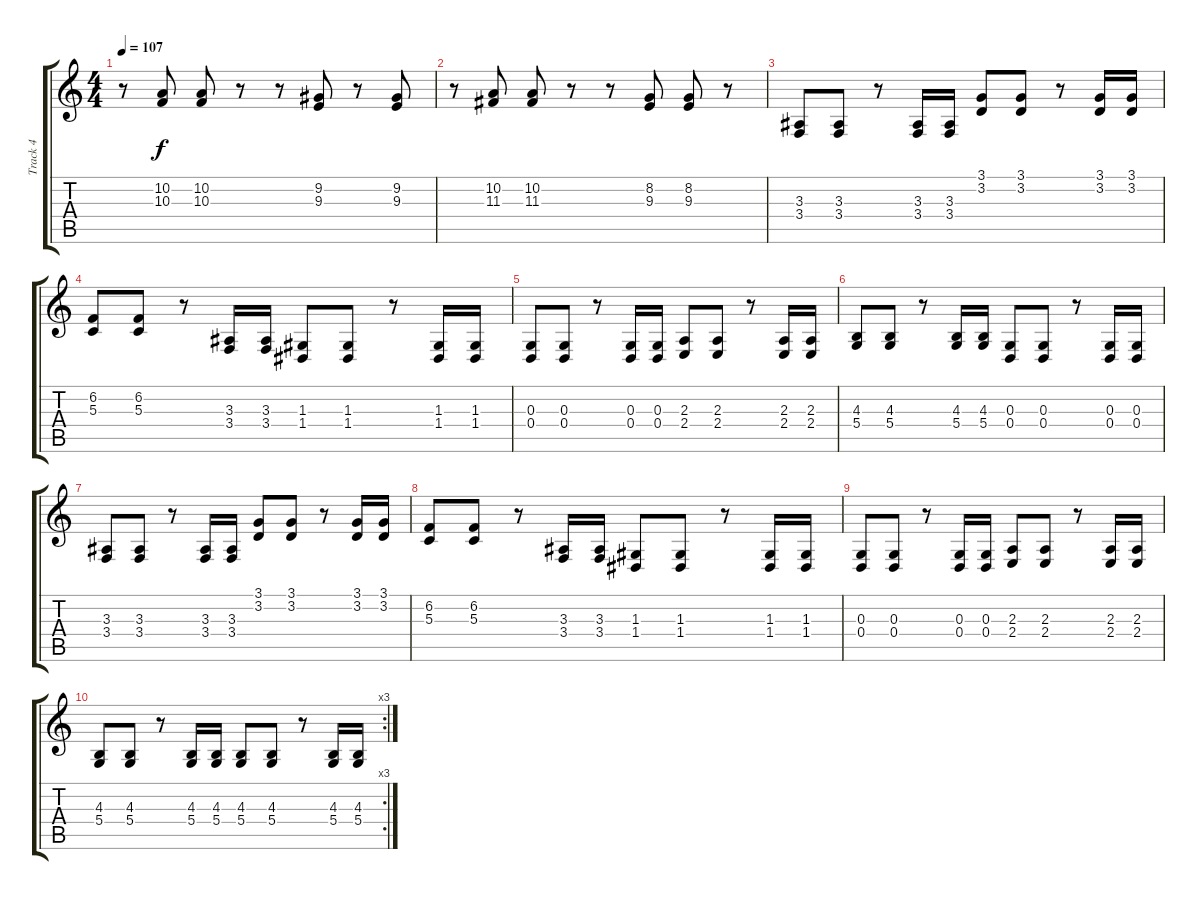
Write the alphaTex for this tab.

\track ("Track 4" "Track 4") {instrument stringensemble2}
\staff {score tabs}
\tuning (E4 B3 G3 D3 A2 E2) {hide}
\ts (4 4)
\tempo 107
\clef g2
\ks c
r.8{dy f} (10.2 10.3).8 (10.2 10.3).8 r.8 r.8 (9.2 9.3).8 r.8 (9.2 9.3).8 |
r.8 (10.2 11.3).8 (10.2 11.3).8 r.8 r.8 (8.2 9.3).8 (8.2 9.3).8 r.8 |
(3.3 3.4).8 (3.3 3.4).8 r.8 (3.3 3.4).16 (3.3 3.4).16 (3.1 3.2).8 (3.1 3.2).8 r.8 (3.1 3.2).16 (3.1 3.2).16 |
(6.2 5.3).8 (6.2 5.3).8 r.8 (3.3 3.4).16 (3.3 3.4).16 (1.3 1.4).8 (1.3 1.4).8 r.8 (1.3 1.4).16 (1.3 1.4).16 |
(0.3 0.4).8 (0.3 0.4).8 r.8 (0.3 0.4).16 (0.3 0.4).16 (2.3 2.4).8 (2.3 2.4).8 r.8 (2.3 2.4).16 (2.3 2.4).16 |
(4.3 5.4).8 (4.3 5.4).8 r.8 (4.3 5.4).16 (4.3 5.4).16 (0.3 0.4).8 (0.3 0.4).8 r.8 (0.3 0.4).16 (0.3 0.4).16 |
(3.3 3.4).8 (3.3 3.4).8 r.8 (3.3 3.4).16 (3.3 3.4).16 (3.1 3.2).8 (3.1 3.2).8 r.8 (3.1 3.2).16 (3.1 3.2).16 |
(6.2 5.3).8 (6.2 5.3).8 r.8 (3.3 3.4).16 (3.3 3.4).16 (1.3 1.4).8 (1.3 1.4).8 r.8 (1.3 1.4).16 (1.3 1.4).16 |
(0.3 0.4).8 (0.3 0.4).8 r.8 (0.3 0.4).16 (0.3 0.4).16 (2.3 2.4).8 (2.3 2.4).8 r.8 (2.3 2.4).16 (2.3 2.4).16 |
\rc 3
(4.3 5.4).8 (4.3 5.4).8 r.8 (4.3 5.4).16 (4.3 5.4).16 (4.3 5.4).8 (4.3 5.4).8 r.8 (4.3 5.4).16 (4.3 5.4).16
